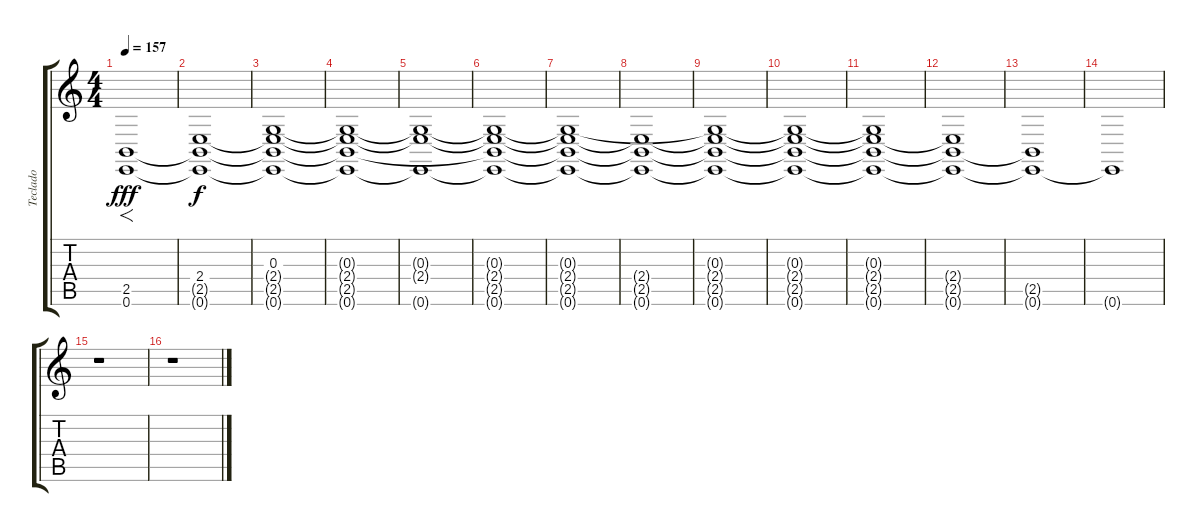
\track ("Teclado" "Teclado") {instrument stringensemble2}
\staff {score tabs}
\tuning (E4 B3 G3 D3 A2 E2) {hide}
\ts (4 4)
\tempo 157
\tempo 100
\tempo 157
\clef g2
\ks c
(2.5 0.6).1{f dy fff instrument stringensemble2} |
(2.4 2.5{t} 0.6{t}).1{dy f} |
(0.3 2.4{t} 2.5{t} 0.6{t}).1 |
(0.3{t} 2.4{t} 2.5{t} 0.6{t}).1 |
(0.3{t} 2.4{t} 0.6{t}).1 |
(0.3{t} 2.4{t} 2.5{t} 0.6{t}).1 |
(0.3{t} 2.4{t} 2.5{t} 0.6{t}).1 |
(2.4{t} 2.5{t} 0.6{t}).1 |
(0.3{t} 2.4{t} 2.5{t} 0.6{t}).1 |
(0.3{t} 2.4{t} 2.5{t} 0.6{t}).1 |
(0.3{t} 2.4{t} 2.5{t} 0.6{t}).1{volume 0} |
(2.4{t} 2.5{t} 0.6{t}).1 |
(2.5{t} 0.6{t}).1 |
0.6{t}.1 |
r.1 |
r.1
